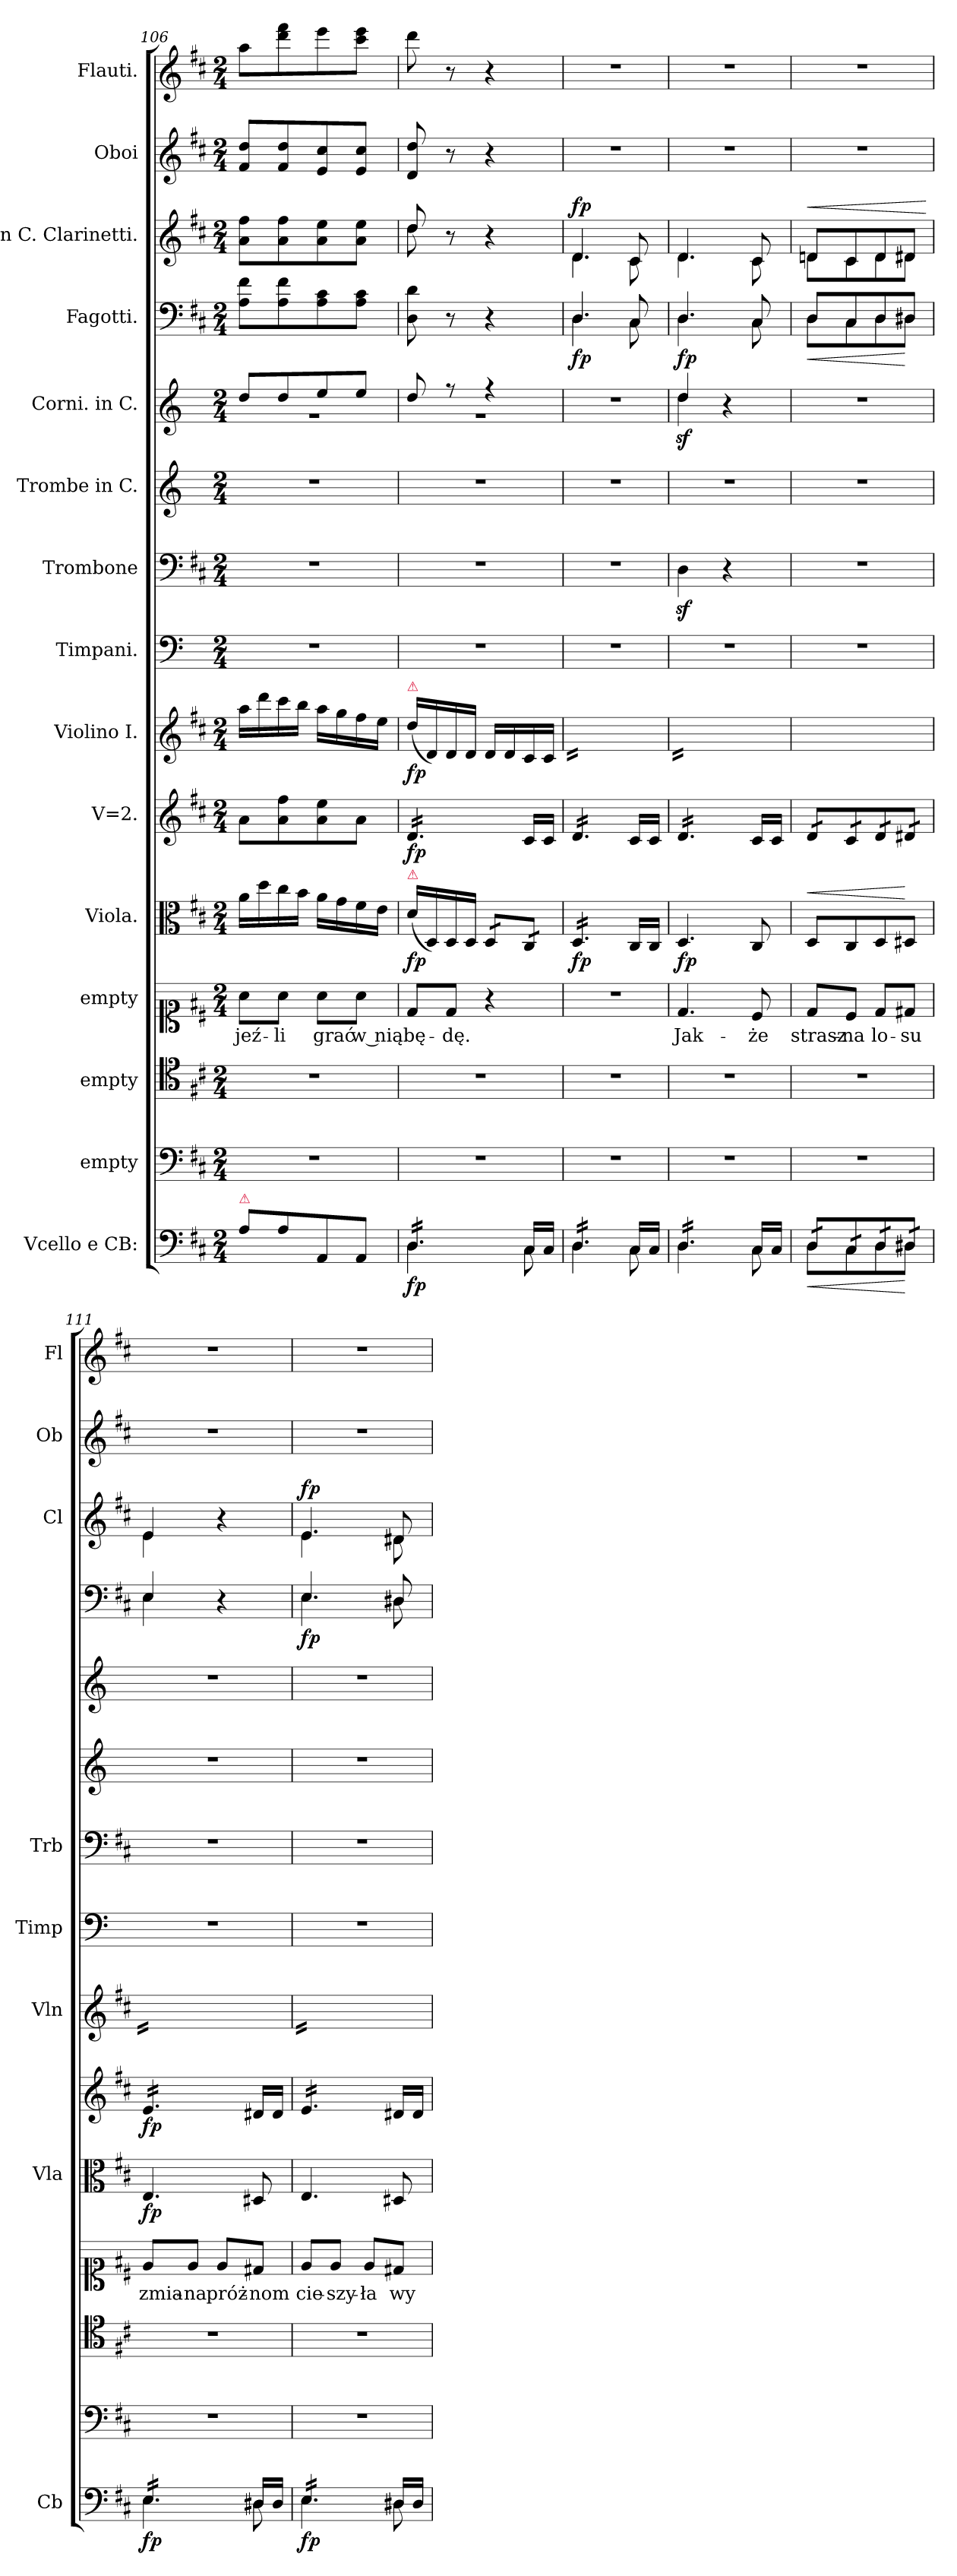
**kern	**dynam	**kern	**kern	**kern	**text	**kern	**dynam	**kern	**dynam	**kern	**dynam	**kern	**kern	**kern	**kern	**kern	**dynam	**kern	**dynam	**kern	**kern
*part15	*part15	*part14	*part13	*part12	*part12	*part11	*part11	*part10	*part10	*part9	*part9	*part8	*part7	*part6	*part5	*part4	*part4	*part3	*part3	*part2	*part1
*staff15	*staff15	*staff14	*staff13	*staff12	*staff12	*staff11	*staff11	*staff10	*staff10	*staff9	*staff9	*staff8	*staff7	*staff6	*staff5	*staff4	*staff4	*staff3	*staff3	*staff2	*staff1
*I"Vcello e CB:	*	*I"empty	*I"empty	*I"empty	*	*I"Viola.	*	*I"V=2.	*	*I"Violino I.	*	*I"Timpani.	*I"Trombone	*I"Trombe in C.	*I"Corni. in C.	*I"Fagotti.	*	*I"in C. Clarinetti.	*	*I"Oboi	*I"Flauti.
*I'Cb	*	*	*	*	*	*I'Vla	*	*	*	*I'Vln	*	*I'Timp	*I'Trb	*	*	*	*	*I'Cl	*	*I'Ob	*I'Fl
*clefF4	*	*clefF4	*clefC4	*clefC1	*	*clefC3	*	*clefG2	*	*clefG2	*	*clefF4	*clefF4	*clefG2	*clefG2	*clefF4	*	*clefG2	*	*clefG2	*clefG2
*k[f#c#]	*	*k[f#c#]	*k[f#c#]	*k[f#c#]	*	*k[f#c#]	*	*k[f#c#]	*	*k[f#c#]	*	*k[]	*k[f#c#]	*k[]	*k[]	*k[f#c#]	*	*k[f#c#]	*	*k[f#c#]	*k[f#c#]
*M2/4	*	*M2/4	*M2/4	*M2/4	*	*M2/4	*	*M2/4	*	*M2/4	*	*M2/4	*M2/4	*M2/4	*M2/4	*M2/4	*	*M2/4	*	*M2/4	*M2/4
=106	=106	=106	=106	=106	=106	=106	=106	=106	=106	=106	=106	=106	=106	=106	=106	=106	=106	=106	=106	=106	=106
*	*	*	*	*	*	*	*	*	*	*	*	*	*	*	*^	*	*	*	*	*	*
!LO:TX:a:color=crimson:t=⚠	!	!	!	!	!	!	!	!	!	!	!	!	!	!	!	!	!	!	!	!	!	!
8A\L	.	2r	2r	8a\L	jeź-	16a\LL	.	8a\L	.	16aa\LL	.	2r	2r	2r	8dd/L	2r	8A\ 8f#\L	.	8a\ 8ff#\L	.	8f#/ 8dd/L	8aa\L
.	.	.	.	.	.	16dd\	.	.	.	16ddd\	.	.	.	.	.	.	.	.	.	.	.	.
8A\	.	.	.	8a\J	-li	16cc#\	.	8a\ 8ff#\	.	16ccc#\	.	.	.	.	8dd/	.	8A\ 8f#\	.	8a\ 8ff#\	.	8f#/ 8dd/	8ddd\ 8fff#\
.	.	.	.	.	.	16b\JJ	.	.	.	16bb\JJ	.	.	.	.	.	.	.	.	.	.	.	.
8AA/	.	.	.	8a\L	grać	16a\LL	.	8a\ 8ee\	.	16aa\LL	.	.	.	.	8ee/	.	8A\ 8c#\	.	8a\ 8ee\	.	8e/ 8cc#/	8eee\
.	.	.	.	.	.	16g\	.	.	.	16gg\	.	.	.	.	.	.	.	.	.	.	.	.
8AA/J	.	.	.	8a\J	w nią	16f#\	.	8a\J	.	16ff#\	.	.	.	.	8ee/J	.	8A\ 8c#\J	.	8a\ 8ee\J	.	8e/ 8cc#/J	8ccc#\ 8eee\J
.	.	.	.	.	.	16e\JJ	.	.	.	16ee\JJ	.	.	.	.	.	.	.	.	.	.	.	.
=107	=107	=107	=107	=107	=107	=107	=107	=107	=107	=107	=107	=107	=107	=107	=107	=107	=107	=107	=107	=107	=107	=107
*^	*	*	*	*	*	*	*	*	*	*	*	*	*	*	*	*	*	*	*^	*	*	*
!	!	!	!	!	!	!	!	!	!	!	!LO:TX:a:color=crimson:t=⚠	!	!	!	!	!	!	!	!	!	!	!	!	!
!	!	!	!	!	!	!	!LO:TX:a:color=crimson:t=⚠	!	!	!	!	!	!	!	!	!	!	!	!	!	!	!	!	!
*tremolo	*	*	*	*	*	*	*	*	*	*	*	*	*	*	*	*	*	*	*	*	*	*	*	*
*	*	*	*	*	*	*	*	*	*tremolo	*	*	*	*	*	*	*	*	*	*	*	*	*	*	*
16D/LL	4.D\	fp	2r	2r	8d/L	bę-	(16d\LL	fp	16d/LL	fp	(16dd\LL	fp	2r	2r	2r	8dd/	2r	8D\ 8d\	.	8dd/	8dd\	.	8d/ 8dd/	8ddd\
16D/	.	.	.	.	.	.	16D/)	.	16d/	.	16d/)	.	.	.	.	.	.	.	.	.	.	.	.	.
16D/	.	.	.	.	8d/J	-dę.	16D/	.	16d/	.	16d/	.	.	.	.	8r	.	8r	.	8r	4.ryy	.	8r	8r
16D/	.	.	.	.	.	.	16D/JJ	.	16d/	.	16d/JJ	.	.	.	.	.	.	.	.	.	.	.	.	.
*	*	*	*	*	*	*	*tremolo	*	*	*	*	*	*	*	*	*	*	*	*	*	*	*	*	*
16D/	.	.	.	.	4r	.	16D/LL	.	16d/	.	16d/LL	.	.	.	.	4r	.	4r	.	4r	.	.	4r	4r
16D/JJ	.	.	.	.	.	.	16D/	.	16d/JJ	.	16d/	.	.	.	.	.	.	.	.	.	.	.	.	.
*	*	*	*	*	*	*	*	*	*Xtremolo	*	*	*	*	*	*	*	*	*	*	*	*	*	*	*
*Xtremolo	*	*	*	*	*	*	*	*	*	*	*	*	*	*	*	*	*	*	*	*	*	*	*	*
16C#/LL	8C#\	.	.	.	.	.	16C#/	.	16c#/LL	.	16c#/	.	.	.	.	.	.	.	.	.	.	.	.	.
16C#/JJ	.	.	.	.	.	.	16C#/JJ	.	16c#/JJ	.	16c#/JJ	.	.	.	.	.	.	.	.	.	.	.	.	.
*	*	*	*	*	*	*	*	*	*	*	*	*	*	*	*	*v	*v	*	*	*	*	*	*	*
=108	=108	=108	=108	=108	=108	=108	=108	=108	=108	=108	=108	=108	=108	=108	=108	=108	=108	=108	=108	=108	=108	=108	=108
*	*	*	*	*	*	*	*	*	*	*	*	*	*	*	*	*	*^	*	*	*	*	*	*
!	!	!	!	!	!	!	!	!	!	!	!LO:TX:a:i:t=Col. 2do	!	!	!	!	!	!	!	!	!	!	!	!	!
!	!	!	!	!	!	!	!	!	!	!	!	!	!	!	!	!	!	!	!	!	!	!LO:DY:a	!	!
*tremolo	*	*	*	*	*	*	*	*	*	*	*	*	*	*	*	*	*	*	*	*	*	*	*	*
*	*	*	*	*	*	*	*	*	*tremolo	*	*	*	*	*	*	*	*	*	*	*	*	*	*	*
*	*	*	*	*	*	*	*	*	*	*	*tremolo	*	*	*	*	*	*	*	*	*	*	*	*	*
16D/LL	4.D\	.	2r	2r	2r	.	16D/LL	fp	16d/LL	.	16d/yyLL	.	2r	2r	2r	2r	4.D/	4.D\	fp	4.d/	4.d\	fp	2r	2r
16D/	.	.	.	.	.	.	16D/	.	16d/	.	16d/yy	.	.	.	.	.	.	.	.	.	.	.	.	.
16D/	.	.	.	.	.	.	16D/	.	16d/	.	16d/yy	.	.	.	.	.	.	.	.	.	.	.	.	.
16D/	.	.	.	.	.	.	16D/	.	16d/	.	16d/yy	.	.	.	.	.	.	.	.	.	.	.	.	.
16D/	.	.	.	.	.	.	16D/	.	16d/	.	16d/yy	.	.	.	.	.	.	.	.	.	.	.	.	.
16D/JJ	.	.	.	.	.	.	16D/JJ	.	16d/JJ	.	16d/yyJJ	.	.	.	.	.	.	.	.	.	.	.	.	.
*	*	*	*	*	*	*	*	*	*	*	*Xtremolo	*	*	*	*	*	*	*	*	*	*	*	*	*
*	*	*	*	*	*	*	*	*	*Xtremolo	*	*	*	*	*	*	*	*	*	*	*	*	*	*	*
*	*	*	*	*	*	*	*Xtremolo	*	*	*	*	*	*	*	*	*	*	*	*	*	*	*	*	*
*Xtremolo	*	*	*	*	*	*	*	*	*	*	*	*	*	*	*	*	*	*	*	*	*	*	*	*
16C#/LL	8C#\	.	.	.	.	.	16C#/LL	.	16c#/LL	.	16c#/LLyy	.	.	.	.	.	8C#/	8C#\	.	8c#/	8c#\	.	.	.
16C#/JJ	.	.	.	.	.	.	16C#/JJ	.	16c#/JJ	.	16c#/JJyy	.	.	.	.	.	.	.	.	.	.	.	.	.
=109	=109	=109	=109	=109	=109	=109	=109	=109	=109	=109	=109	=109	=109	=109	=109	=109	=109	=109	=109	=109	=109	=109	=109	=109
*	*	*	*	*	*	*	*	*	*	*	*	*	*	*	*	*^	*	*	*	*	*	*	*	*
*tremolo	*	*	*	*	*	*	*	*	*	*	*	*	*	*	*	*	*	*	*	*	*	*	*	*	*
*	*	*	*	*	*	*	*	*	*tremolo	*	*	*	*	*	*	*	*	*	*	*	*	*	*	*	*
*	*	*	*	*	*	*	*	*	*	*	*tremolo	*	*	*	*	*	*	*	*	*	*	*	*	*	*
16D/LL	4.D\	.	2r	2r	4.d/	Jak-	4.D/	fp	16d/LL	.	16d/yyLL	.	2r	4Dz\	2r	4dd/	4ddz\	4.D/	4.D\	fp	4.d/	4.d\	.	2r	2r
16D/	.	.	.	.	.	.	.	.	16d/	.	16d/yy	.	.	.	.	.	.	.	.	.	.	.	.	.	.
16D/	.	.	.	.	.	.	.	.	16d/	.	16d/yy	.	.	.	.	.	.	.	.	.	.	.	.	.	.
16D/	.	.	.	.	.	.	.	.	16d/	.	16d/yy	.	.	.	.	.	.	.	.	.	.	.	.	.	.
16D/	.	.	.	.	.	.	.	.	16d/	.	16d/yy	.	.	4r	.	4r	4ryy	.	.	.	.	.	.	.	.
16D/JJ	.	.	.	.	.	.	.	.	16d/JJ	.	16d/yyJJ	.	.	.	.	.	.	.	.	.	.	.	.	.	.
*	*	*	*	*	*	*	*	*	*	*	*Xtremolo	*	*	*	*	*	*	*	*	*	*	*	*	*	*
*	*	*	*	*	*	*	*	*	*Xtremolo	*	*	*	*	*	*	*	*	*	*	*	*	*	*	*	*
*Xtremolo	*	*	*	*	*	*	*	*	*	*	*	*	*	*	*	*	*	*	*	*	*	*	*	*	*
16C#/LL	8C#\	.	.	.	8c#/	-że	8C#/	.	16c#/LL	.	16c#/LLyy	.	.	.	.	.	.	8C#/	8C#\	.	8c#/	8c#\	.	.	.
16C#/JJ	.	.	.	.	.	.	.	.	16c#/JJ	.	16c#/JJyy	.	.	.	.	.	.	.	.	.	.	.	.	.	.
*	*	*	*	*	*	*	*	*	*	*	*	*	*	*	*	*v	*v	*	*	*	*	*	*	*	*
=110	=110	=110	=110	=110	=110	=110	=110	=110	=110	=110	=110	=110	=110	=110	=110	=110	=110	=110	=110	=110	=110	=110	=110	=110
!	!	!LO:HP:b	!	!	!	!	!	!LO:HP:a	!	!	!	!	!	!	!	!	!	!	!LO:HP:b	!	!	!LO:HP:a	!	!
*tremolo	*	*	*	*	*	*	*	*	*	*	*	*	*	*	*	*	*	*	*	*	*	*	*	*
*	*	*	*	*	*	*	*	*	*tremolo	*	*	*	*	*	*	*	*	*	*	*	*	*	*	*
*	*	*	*	*	*	*	*	*	*	*	*tremolo	*	*	*	*	*	*	*	*	*	*	*	*	*
16D/LL	8D\L	<	2r	2r	8d/L	strasz-	8D/L	<	16d/LL	.	16d/yyLL	.	2r	2r	2r	2r	8D/L	8D\L	<	8d/L	8dn\L	<	2r	2r
16D/	.	.	.	.	.	.	.	.	16d/	.	16d/yy	.	.	.	.	.	.	.	.	.	.	.	.	.
16C#/	8C#\	.	.	.	8c#/J	-na	8C#/	.	16c#/	.	16c#/yy	.	.	.	.	.	8C#/	8C#\	.	8c#/	8c#\	.	.	.
16C#/	.	.	.	.	.	.	.	.	16c#/	.	16c#/yy	.	.	.	.	.	.	.	.	.	.	.	.	.
16D/	8D\	.	.	.	8d/L	lo-	8D/	.	16d/	.	16d/yy	.	.	.	.	.	8D/	8D\	.	8d/	8d\	.	.	.
16D/	.	.	.	.	.	.	.	.	16d/	.	16d/yy	.	.	.	.	.	.	.	.	.	.	.	.	.
16D#X/	8D#X\J	[	.	.	8d#X/J	-su	8D#X/J	[	16d#X/	.	16d#X/yy	.	.	.	.	.	8D#X/J	8D#X\J	[	8d#X/J	8d#X\J	.	.	.
16D#X/JJ	.	.	.	.	.	.	.	.	16d#X/JJ	.	16d#X/yyJJ	.	.	.	.	.	.	.	.	.	.	.	.	.
*	*	*	*	*	*	*	*	*	*	*	*	*	*	*	*	*	*v	*v	*	*	*	*	*	*
*v	*v	*	*	*	*	*	*	*	*	*	*	*	*	*	*	*	*	*	*v	*v	*	*	*
.	.	.	.	.	.	.	.	.	.	.	.	.	.	.	.	.	.	.	[	.	.
=111	=111	=111	=111	=111	=111	=111	=111	=111	=111	=111	=111	=111	=111	=111	=111	=111	=111	=111	=111	=111	=111
*^	*	*	*	*	*	*	*	*	*	*	*	*	*	*	*	*^	*	*^	*	*	*
16E/LL	4.E\	fp	2r	2r	8e/L	zmia-	4.E/	fp	16e/LL	fp	16e/yyLL	.	2r	2r	2r	2r	4E/	4E\	.	4e/	4e\	.	2r	2r
16E/	.	.	.	.	.	.	.	.	16e/	.	16e/yy	.	.	.	.	.	.	.	.	.	.	.	.	.
16E/	.	.	.	.	8e/J	-na	.	.	16e/	.	16e/yy	.	.	.	.	.	.	.	.	.	.	.	.	.
16E/	.	.	.	.	.	.	.	.	16e/	.	16e/yy	.	.	.	.	.	.	.	.	.	.	.	.	.
16E/	.	.	.	.	8e/L	próż-	.	.	16e/	.	16e/yy	.	.	.	.	.	4r	4ryy	.	4r	4ryy	.	.	.
16E/JJ	.	.	.	.	.	.	.	.	16e/JJ	.	16e/yyJJ	.	.	.	.	.	.	.	.	.	.	.	.	.
*	*	*	*	*	*	*	*	*	*	*	*Xtremolo	*	*	*	*	*	*	*	*	*	*	*	*	*
*	*	*	*	*	*	*	*	*	*Xtremolo	*	*	*	*	*	*	*	*	*	*	*	*	*	*	*
*Xtremolo	*	*	*	*	*	*	*	*	*	*	*	*	*	*	*	*	*	*	*	*	*	*	*	*
16D#X/LL	8D#X\	.	.	.	8d#X/J	-nom	8D#X/	.	16d#X/LL	.	16d#X/LLyy	.	.	.	.	.	.	.	.	.	.	.	.	.
16D#/JJ	.	.	.	.	.	.	.	.	16d#/JJ	.	16d#/JJyy	.	.	.	.	.	.	.	.	.	.	.	.	.
=112	=112	=112	=112	=112	=112	=112	=112	=112	=112	=112	=112	=112	=112	=112	=112	=112	=112	=112	=112	=112	=112	=112	=112	=112
!	!	!	!	!	!	!	!	!	!	!	!	!	!	!	!	!	!	!	!	!	!	!LO:DY:a	!	!
*tremolo	*	*	*	*	*	*	*	*	*	*	*	*	*	*	*	*	*	*	*	*	*	*	*	*
*	*	*	*	*	*	*	*	*	*tremolo	*	*	*	*	*	*	*	*	*	*	*	*	*	*	*
*	*	*	*	*	*	*	*	*	*	*	*tremolo	*	*	*	*	*	*	*	*	*	*	*	*	*
16E/LL	4.E\	fp	2r	2r	8e/L	cie-	4.E/	.	16e/LL	.	16e/yyLL	.	2r	2r	2r	2r	4.E/	4.E\	fp	4.e/	4.e\	fp	2r	2r
16E/	.	.	.	.	.	.	.	.	16e/	.	16e/yy	.	.	.	.	.	.	.	.	.	.	.	.	.
16E/	.	.	.	.	8e/J	-szy-	.	.	16e/	.	16e/yy	.	.	.	.	.	.	.	.	.	.	.	.	.
16E/	.	.	.	.	.	.	.	.	16e/	.	16e/yy	.	.	.	.	.	.	.	.	.	.	.	.	.
16E/	.	.	.	.	8e/L	-ła	.	.	16e/	.	16e/yy	.	.	.	.	.	.	.	.	.	.	.	.	.
16E/JJ	.	.	.	.	.	.	.	.	16e/JJ	.	16e/yyJJ	.	.	.	.	.	.	.	.	.	.	.	.	.
*	*	*	*	*	*	*	*	*	*	*	*Xtremolo	*	*	*	*	*	*	*	*	*	*	*	*	*
*	*	*	*	*	*	*	*	*	*Xtremolo	*	*	*	*	*	*	*	*	*	*	*	*	*	*	*
*Xtremolo	*	*	*	*	*	*	*	*	*	*	*	*	*	*	*	*	*	*	*	*	*	*	*	*
16D#X/LL	8D#X\	.	.	.	8d#X/J	wy-	8D#X/	.	16d#X/LL	.	16d#X/LLyy	.	.	.	.	.	8D#X/	8D#X\	.	8d#X/	8d#X\	.	.	.
16D#/JJ	.	.	.	.	.	.	.	.	16d#/JJ	.	16d#/JJyy	.	.	.	.	.	.	.	.	.	.	.	.	.
*	*	*	*	*	*	*	*	*	*	*	*	*	*	*	*	*	*v	*v	*	*	*	*	*	*
*v	*v	*	*	*	*	*	*	*	*	*	*	*	*	*	*	*	*	*	*v	*v	*	*	*
=	=	=	=	=	=	=	=	=	=	=	=	=	=	=	=	=	=	=	=	=	=
*-	*-	*-	*-	*-	*-	*-	*-	*-	*-	*-	*-	*-	*-	*-	*-	*-	*-	*-	*-	*-	*-
